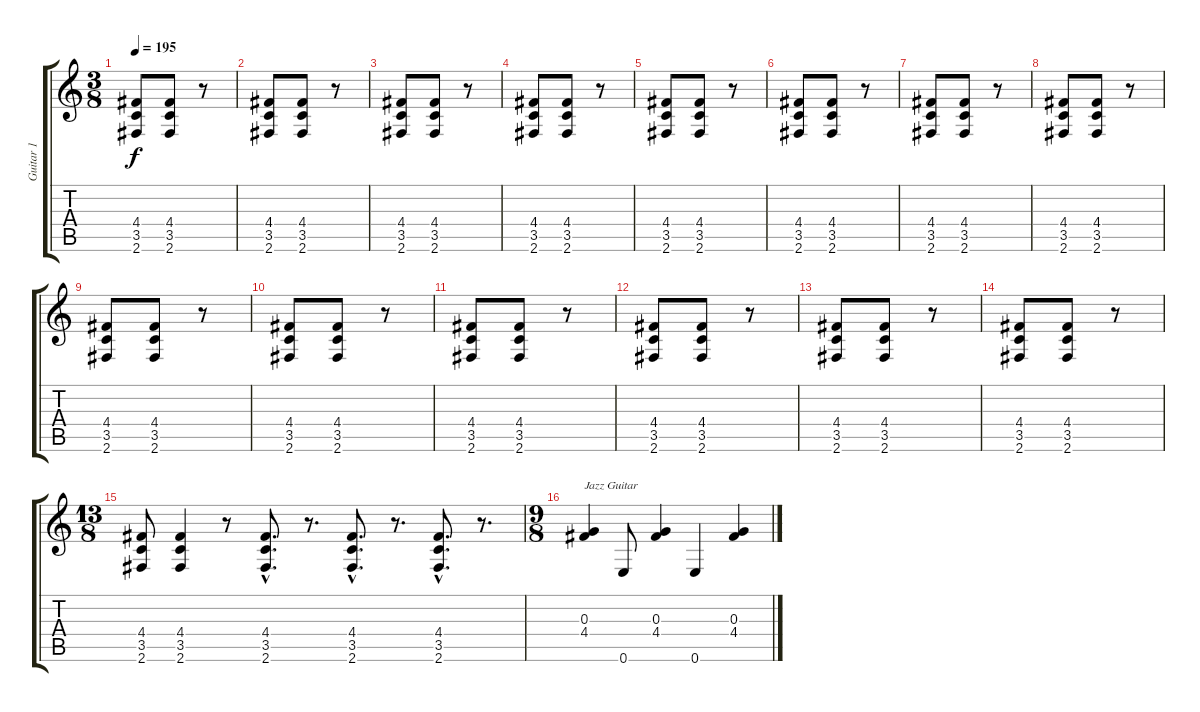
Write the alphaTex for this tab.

\track ("Guitar 1" "Guitar 1") {instrument distortionguitar}
\staff {score tabs}
\tuning (E4 B3 G3 D3 A2 E2) {hide}
\ts (3 8)
\tempo 195
\clef g2
\ks c
(4.4 3.5 2.6).8{dy f} (4.4 3.5 2.6).8 r.8 |
(4.4 3.5 2.6).8 (4.4 3.5 2.6).8 r.8 |
(4.4 3.5 2.6).8 (4.4 3.5 2.6).8 r.8 |
(4.4 3.5 2.6).8 (4.4 3.5 2.6).8 r.8 |
(4.4 3.5 2.6).8 (4.4 3.5 2.6).8 r.8 |
(4.4 3.5 2.6).8 (4.4 3.5 2.6).8 r.8 |
(4.4 3.5 2.6).8 (4.4 3.5 2.6).8 r.8 |
(4.4 3.5 2.6).8 (4.4 3.5 2.6).8 r.8 |
(4.4 3.5 2.6).8 (4.4 3.5 2.6).8 r.8 |
(4.4 3.5 2.6).8 (4.4 3.5 2.6).8 r.8 |
(4.4 3.5 2.6).8 (4.4 3.5 2.6).8 r.8 |
(4.4 3.5 2.6).8 (4.4 3.5 2.6).8 r.8 |
(4.4 3.5 2.6).8 (4.4 3.5 2.6).8 r.8 |
(4.4 3.5 2.6).8 (4.4 3.5 2.6).8 r.8 |
\ts (13 8)
(4.4 3.5 2.6).8 (4.4 3.5 2.6).4 r.8 (4.4{hac} 3.5{hac} 2.6{hac}).8{d} r.8{d} (4.4{hac} 3.5{hac} 2.6{hac}).8{d} r.8{d} (4.4{hac} 3.5{hac} 2.6{hac}).8{d} r.8{d} |
\ts (9 8)
(0.3 4.4).4{txt "Jazz Guitar " instrument electricguitarjazz} 0.6.8 (0.3 4.4).4 0.6.4 (0.3 4.4).4
